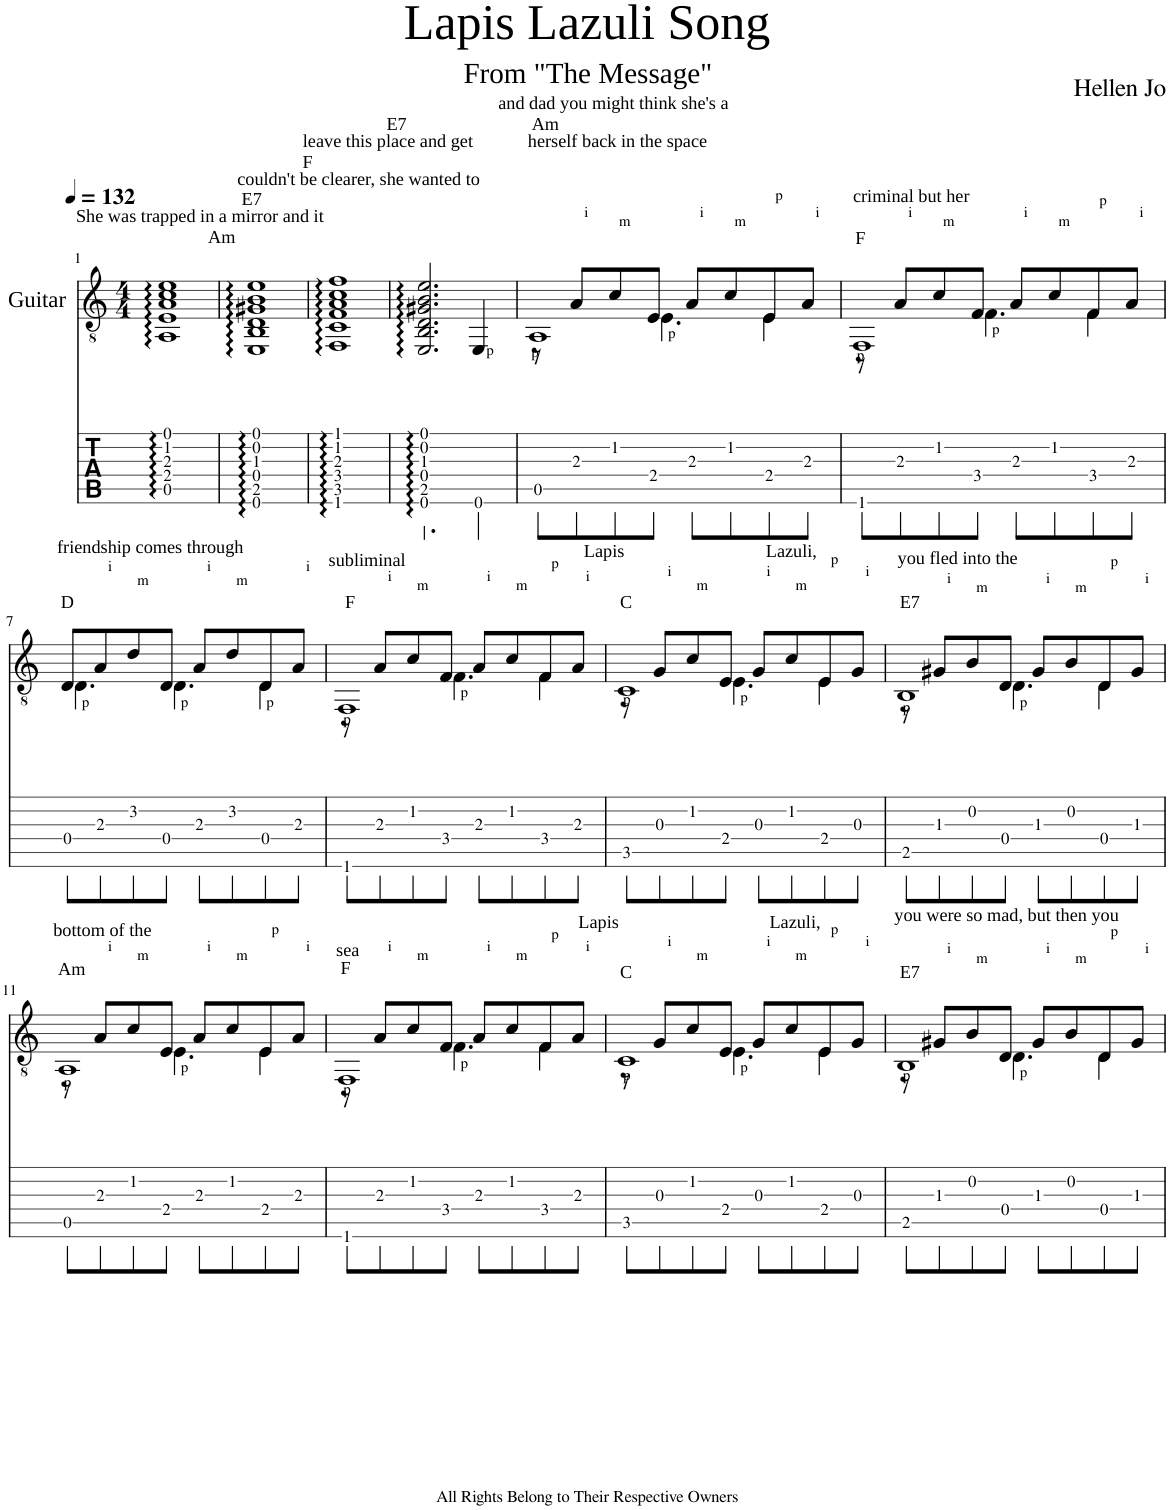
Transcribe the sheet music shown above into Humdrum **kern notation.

**kern	**kern
*part2	*part1
*staff2	*staff1
*I"Guitarra clásica [Tablatura]	*I"Guitar
*stria6	*
*	*clefGv2
*k[]	*k[]
*M4/4	*M4/4
*MM132	*MM132
=1	=1
!	!LO:TX:a:t=Am
!	!LO:TX:a:t=She was trapped in a mirror and it
1AA 1E 1A 1c 1e	1AA 1E 1A 1c 1e
=2	=2
!	!LO:TX:a:t=E7
!	!LO:TX:a:t=couldn't be clearer, she wanted to
1EE 1BB 1D 1G# 1B 1e	1EE 1BB 1D 1G#X 1B 1e
=3	=3
!	!LO:TX:a:t=F
!	!LO:TX:a:t=leave this place and get            herself back in the space
1FF 1C 1F 1A 1c 1f	1FF 1C 1F 1A 1c 1f
=4	=4
!	!LO:TX:a:t=E7
2.EE\ 2.BB\ 2.D\ 2.G#\ 2.B\ 2.e\	2.EE/ 2.BB/ 2.D/ 2.G#X/ 2.B/ 2.e/
4EE\	4EE/
=5	=5
*	*^
*	*	*^
!	!LO:TX:a:t=Am	!	!
!	!LO:TX:a:t=and dad you might think she's a	!	!
8AA<\L	1AA	8r	4.ryy
8A\	.	8A/L	.
8c\	.	8c/	.
8E<\J	.	8E/J	4.E\
8A\L	.	8A/L	.
8c\	.	8c/	.
8E<\	.	8E/	4E\
8A\J	.	8A/J	.
=6	=6	=6	=6
!	!LO:TX:a:t=F	!	!
!	!LO:TX:a:t=criminal but her	!	!
8FF\L	1FF	8r	4.ryy
8A\	.	8A/L	.
8c\	.	8c/	.
8F\J	.	8F/J	4.F\
8A\L	.	8A/L	.
8c\	.	8c/	.
8F\	.	8F/	4F\
8A\J	.	8A/J	.
*	*	*v	*v
!!LO:LB:g=z
=7	=7	=7
!	!LO:TX:a:t=D	!
!	!LO:TX:a:t=friendship comes through	!
8D\L	4.D\	8D/L
8A\	.	8A/
8d\	.	8d/
8D\J	4.D\	8D/J
8A\L	.	8A/L
8d\	.	8d/
8D\	4D\	8D/
8A\J	.	8A/J
=8	=8	=8
*	*	*^
!	!LO:TX:a:t=F	!	!
!	!LO:TX:a:t=subliminal	!	!
8FF\L	1FF	8r	4.ryy
8A\	.	8A/L	.
8c\	.	8c/	.
8F\J	.	8F/J	4.F\
8A\L	.	8A/L	.
8c\	.	8c/	.
8F\	.	8F/	4F\
8A\J	.	8A/J	.
=9	=9	=9	=9
!	!LO:TX:a:t=C	!	!
!	!LO:TX:a:t=Lapis                               Lazuli,	!	!
8C\L	1C	8r	4.ryy
8G\	.	8G/L	.
8c\	.	8c/	.
8E\J	.	8E/J	4.E\
8G\L	.	8G/L	.
8c\	.	8c/	.
8E\	.	8E/	4E\
8G\J	.	8G/J	.
=10	=10	=10	=10
!	!LO:TX:a:t=E7	!	!
!	!LO:TX:a:t=you fled into the	!	!
8BB\L	1BB	8r	4.ryy
8G#\	.	8G#X/L	.
8B\	.	8B/	.
8D\J	.	8D/J	4.D\
8G#\L	.	8G#/L	.
8B\	.	8B/	.
8D\	.	8D/	4D\
8G#\J	.	8G#/J	.
!!LO:LB:g=z	!!	!!
=11	=11	=11	=11
!	!LO:TX:a:t=Am	!	!
!	!LO:TX:a:t=bottom of the	!	!
8AA\L	1AA	8r	4.ryy
8A\	.	8A/L	.
8c\	.	8c/	.
8E\J	.	8E/J	4.E\
8A\L	.	8A/L	.
8c\	.	8c/	.
8E\	.	8E/	4E\
8A\J	.	8A/J	.
=12	=12	=12	=12
!	!LO:TX:a:t=F	!	!
!	!LO:TX:a:t=sea	!	!
8FF\L	1FF	8r	4.ryy
8A\	.	8A/L	.
8c\	.	8c/	.
8F\J	.	8F/J	4.F\
8A\L	.	8A/L	.
8c\	.	8c/	.
8F\	.	8F/	4F\
8A\J	.	8A/J	.
=13	=13	=13	=13
!	!LO:TX:a:t=C	!	!
!	!LO:TX:a:t=Lapis                                 Lazuli,	!	!
8C\L	1C	8r	4.ryy
8G\	.	8G/L	.
8c\	.	8c/	.
8E\J	.	8E/J	4.E\
8G\L	.	8G/L	.
8c\	.	8c/	.
8E\	.	8E/	4E\
8G\J	.	8G/J	.
=14	=14	=14	=14
!	!LO:TX:a:t=E7	!	!
!	!LO:TX:a:t=you were so mad, but then you	!	!
8BB\L	1BB	8r	4.ryy
8G#\	.	8G#X/L	.
8B\	.	8B/	.
8D\J	.	8D/J	4.D\
8G#\L	.	8G#/L	.
8B\	.	8B/	.
8D\	.	8D/	4D\
8G#\J	.	8G#/J	.
*	*v	*v	*v
=	=
*-	*-
